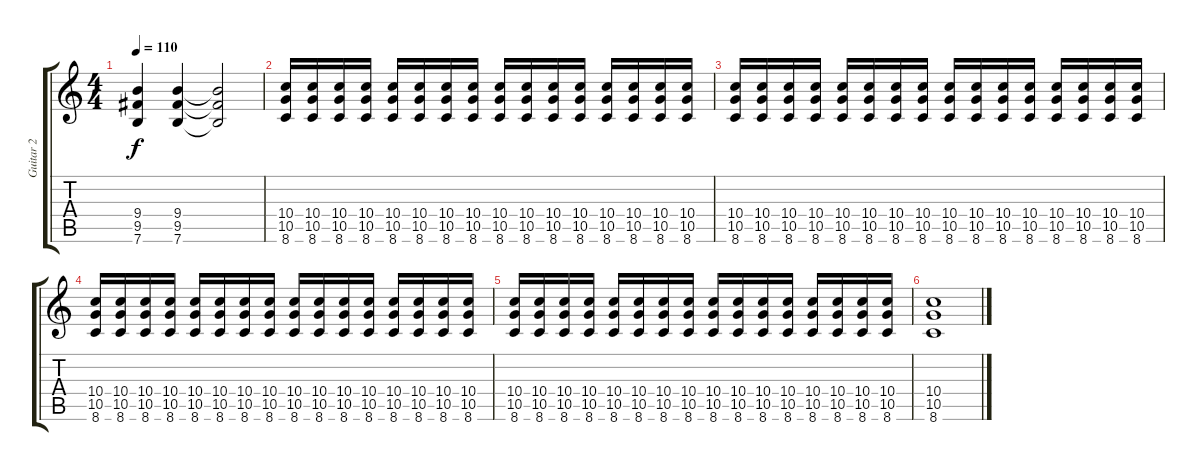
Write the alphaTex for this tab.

\track ("Guitar 2" "Guitar 2") {instrument distortionguitar}
\staff {score tabs}
\tuning (E4 B3 G3 D3 A2 E2) {hide}
\ts (4 4)
\tempo 110
\clef g2
\ks c
(9.4 9.5 7.6).4{dy f} (9.4 9.5 7.6).4 (9.4{t} 9.5{t} 7.6{t}).2 |
(10.4 10.5 8.6).16 (10.4 10.5 8.6).16 (10.4 10.5 8.6).16 (10.4 10.5 8.6).16 (10.4 10.5 8.6).16 (10.4 10.5 8.6).16 (10.4 10.5 8.6).16 (10.4 10.5 8.6).16 (10.4 10.5 8.6).16 (10.4 10.5 8.6).16 (10.4 10.5 8.6).16 (10.4 10.5 8.6).16 (10.4 10.5 8.6).16 (10.4 10.5 8.6).16 (10.4 10.5 8.6).16 (10.4 10.5 8.6).16 |
(10.4 10.5 8.6).16 (10.4 10.5 8.6).16 (10.4 10.5 8.6).16 (10.4 10.5 8.6).16 (10.4 10.5 8.6).16 (10.4 10.5 8.6).16 (10.4 10.5 8.6).16 (10.4 10.5 8.6).16 (10.4 10.5 8.6).16 (10.4 10.5 8.6).16 (10.4 10.5 8.6).16 (10.4 10.5 8.6).16 (10.4 10.5 8.6).16 (10.4 10.5 8.6).16 (10.4 10.5 8.6).16 (10.4 10.5 8.6).16 |
(10.4 10.5 8.6).16 (10.4 10.5 8.6).16 (10.4 10.5 8.6).16 (10.4 10.5 8.6).16 (10.4 10.5 8.6).16 (10.4 10.5 8.6).16 (10.4 10.5 8.6).16 (10.4 10.5 8.6).16 (10.4 10.5 8.6).16 (10.4 10.5 8.6).16 (10.4 10.5 8.6).16 (10.4 10.5 8.6).16 (10.4 10.5 8.6).16 (10.4 10.5 8.6).16 (10.4 10.5 8.6).16 (10.4 10.5 8.6).16 |
(10.4 10.5 8.6).16 (10.4 10.5 8.6).16 (10.4 10.5 8.6).16 (10.4 10.5 8.6).16 (10.4 10.5 8.6).16 (10.4 10.5 8.6).16 (10.4 10.5 8.6).16 (10.4 10.5 8.6).16 (10.4 10.5 8.6).16 (10.4 10.5 8.6).16 (10.4 10.5 8.6).16 (10.4 10.5 8.6).16 (10.4 10.5 8.6).16 (10.4 10.5 8.6).16 (10.4 10.5 8.6).16 (10.4 10.5 8.6).16 |
(10.4 10.5 8.6).1
